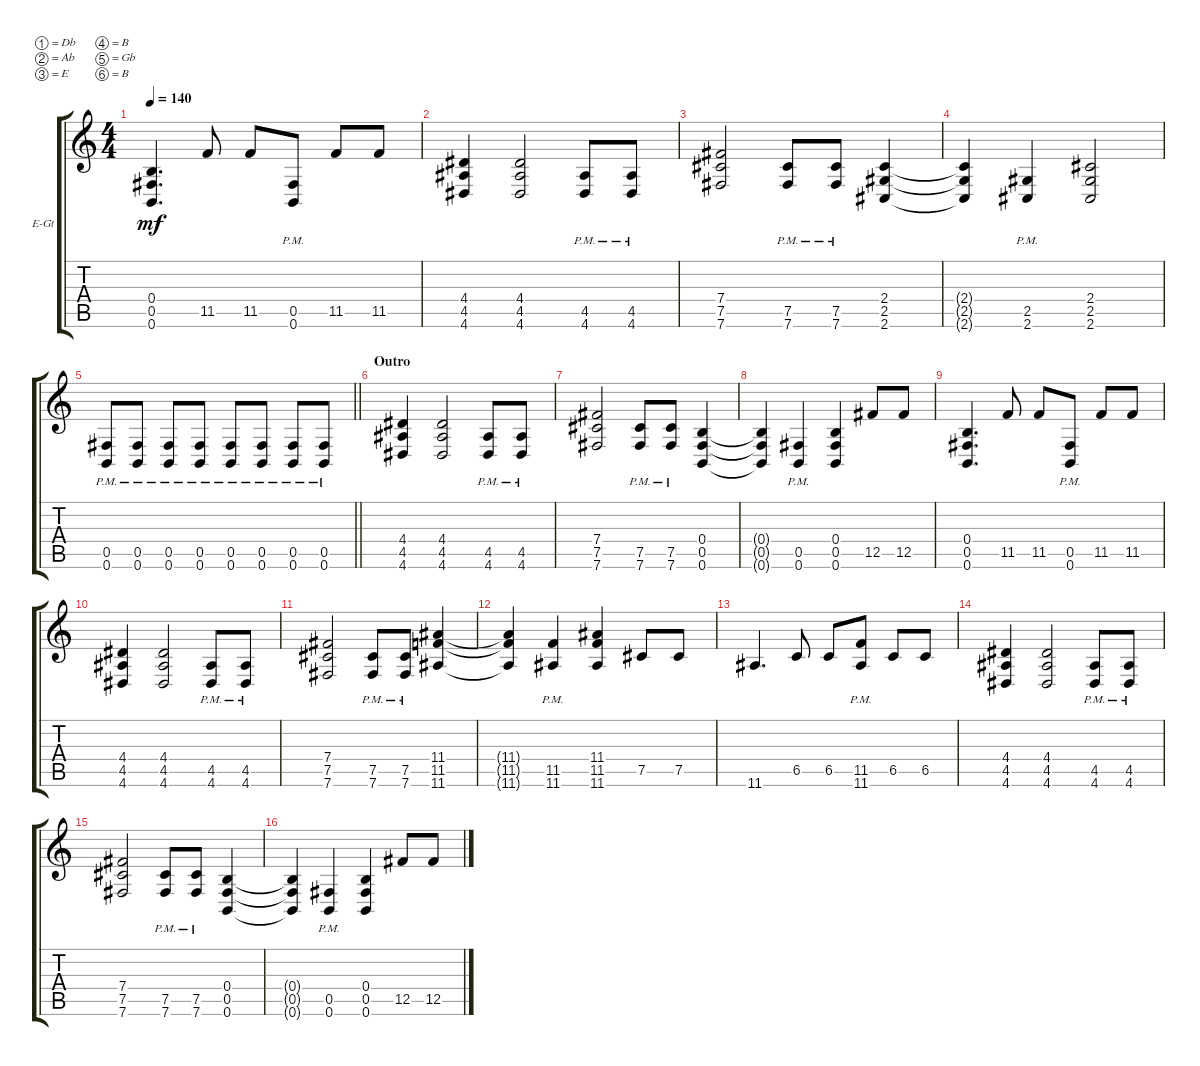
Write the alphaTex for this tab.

\bracketExtendMode groupsimilarinstruments
\firstSystemTrackNameOrientation horizontal
\otherSystemsTrackNameOrientation horizontal
\track ("Lead" "E-Gt") {instrument distortionguitar}
\staff {score tabs}
\tuning (Db4 Ab3 E3 B2 Gb2 B1)
\ts (4 4)
\tempo 140
\clef g2
\ks c
(0.6 0.5 0.4).4{d dy mf} 11.5.8 11.5.8 (0.6{pm} 0.5{pm}).8 11.5.8 11.5.8 |
(4.6 4.5 4.4).4 (4.6 4.5 4.4).2 (4.6{pm} 4.5{pm}).8 (4.6{pm} 4.5{pm}).8 |
(7.6 7.5 7.4).2 (7.6{pm} 7.5{pm}).8 (7.6{pm} 7.5{pm}).8 (2.6 2.5 2.4).4 |
(2.6{t} 2.5{t} 2.4{t}).4 (2.6{pm} 2.5{pm}).4 (2.6 2.5 2.4).2 |
\barLineRight lightlight
(0.6{pm} 0.5{pm}).8 (0.6{pm} 0.5{pm}).8 (0.6{pm} 0.5{pm}).8 (0.6{pm} 0.5{pm}).8 (0.5{pm} 0.6{pm}).8 (0.5{pm} 0.6{pm}).8 (0.6{pm} 0.5{pm}).8 (0.5{pm} 0.6{pm}).8 |
\section ("" "Outro")
(4.6 4.5 4.4).4 (4.6 4.5 4.4).2 (4.6{pm} 4.5{pm}).8 (4.6{pm} 4.5{pm}).8 |
(7.6 7.5 7.4).2 (7.6{pm} 7.5{pm}).8 (7.6{pm} 7.5{pm}).8 (0.6 0.5 0.4).4 |
(0.6{t} 0.5{t} 0.4{t}).4 (0.6{pm} 0.5{pm}).4 (0.6 0.5 0.4).4 12.5.8 12.5.8 |
(0.6 0.5 0.4).4{d} 11.5.8 11.5.8 (0.6{pm} 0.5{pm}).8 11.5.8 11.5.8 |
(4.6 4.5 4.4).4 (4.6 4.5 4.4).2 (4.6{pm} 4.5{pm}).8 (4.6{pm} 4.5{pm}).8 |
(7.6 7.5 7.4).2 (7.6{pm} 7.5{pm}).8 (7.6{pm} 7.5{pm}).8 (11.6 11.5 11.4).4 |
(11.6{t} 11.5{t} 11.4{t}).4 (11.6{pm} 11.5{pm}).4 (11.6 11.5 11.4).4 7.5.8 7.5.8 |
11.6.4{d} 6.5.8 6.5.8 (11.6{pm} 11.5{pm}).8 6.5.8 6.5.8 |
(4.6 4.5 4.4).4 (4.6 4.5 4.4).2 (4.6{pm} 4.5{pm}).8 (4.6{pm} 4.5{pm}).8 |
(7.6 7.5 7.4).2 (7.6{pm} 7.5{pm}).8 (7.6{pm} 7.5{pm}).8 (0.6 0.5 0.4).4 |
(0.6{t} 0.5{t} 0.4{t}).4 (0.6{pm} 0.5{pm}).4 (0.6 0.5 0.4).4 12.5.8 12.5.8
